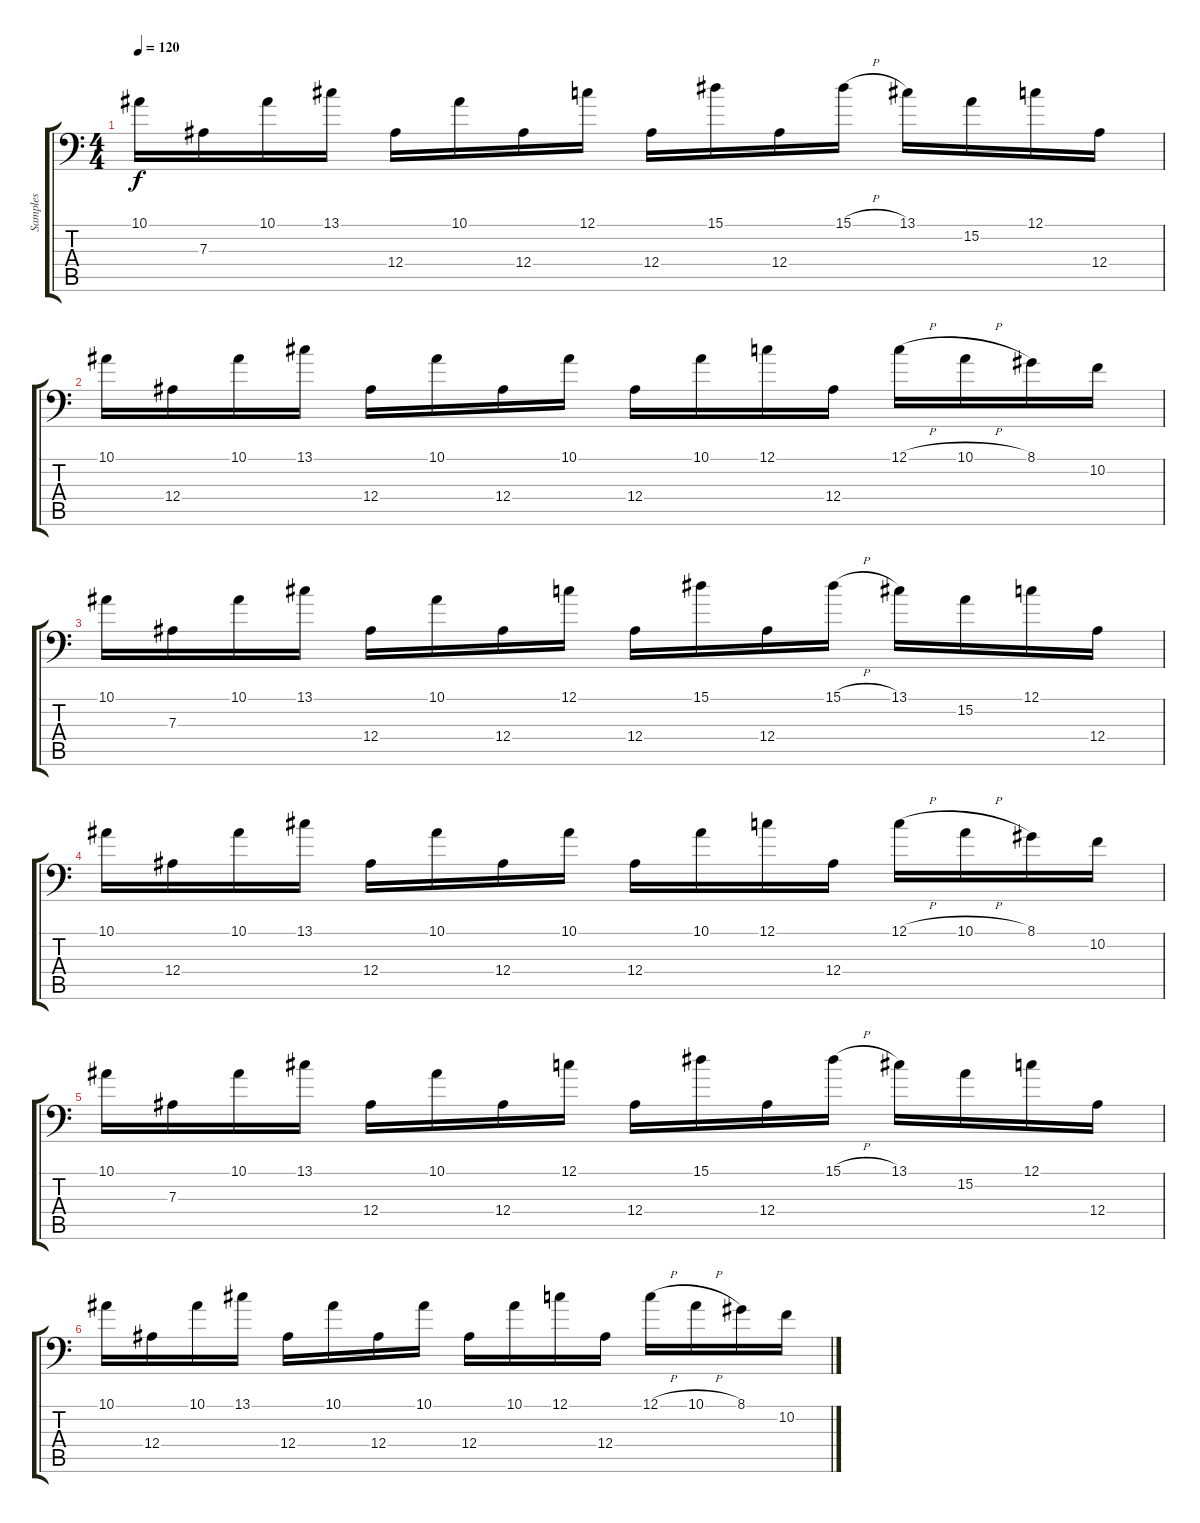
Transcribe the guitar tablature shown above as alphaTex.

\track ("Samples" "Samples") {instrument recorder}
\staff {score tabs}
\tuning (C4 G3 Eb3 Bb2 F2 Bb1) {hide}
\ts (4 4)
\tempo 120
\clef f4
\ks c
10.1.16{dy f} 7.3.16 10.1.16 13.1.16 12.4.16 10.1.16 12.4.16 12.1.16 12.4.16 15.1.16 12.4.16 15.1{h}.16 13.1.16 15.2.16 12.1.16 12.4.16 |
10.1.16{volume 11} 12.4.16 10.1.16 13.1.16 12.4.16 10.1.16 12.4.16 10.1.16 12.4.16 10.1.16 12.1.16 12.4.16 12.1{h}.16 10.1{h}.16 8.1.16 10.2.16 |
10.1.16 7.3.16 10.1.16 13.1.16 12.4.16 10.1.16 12.4.16 12.1.16 12.4.16 15.1.16 12.4.16 15.1{h}.16 13.1.16 15.2.16 12.1.16 12.4.16 |
10.1.16{volume 10} 12.4.16 10.1.16 13.1.16 12.4.16 10.1.16 12.4.16 10.1.16 12.4.16 10.1.16 12.1.16 12.4.16 12.1{h}.16 10.1{h}.16 8.1.16 10.2.16 |
10.1.16 7.3.16 10.1.16 13.1.16 12.4.16 10.1.16 12.4.16 12.1.16 12.4.16 15.1.16 12.4.16 15.1{h}.16 13.1.16 15.2.16 12.1.16 12.4.16 |
10.1.16{volume 9} 12.4.16 10.1.16 13.1.16 12.4.16 10.1.16 12.4.16 10.1.16 12.4.16 10.1.16 12.1.16 12.4.16 12.1{h}.16 10.1{h}.16 8.1.16 10.2.16
